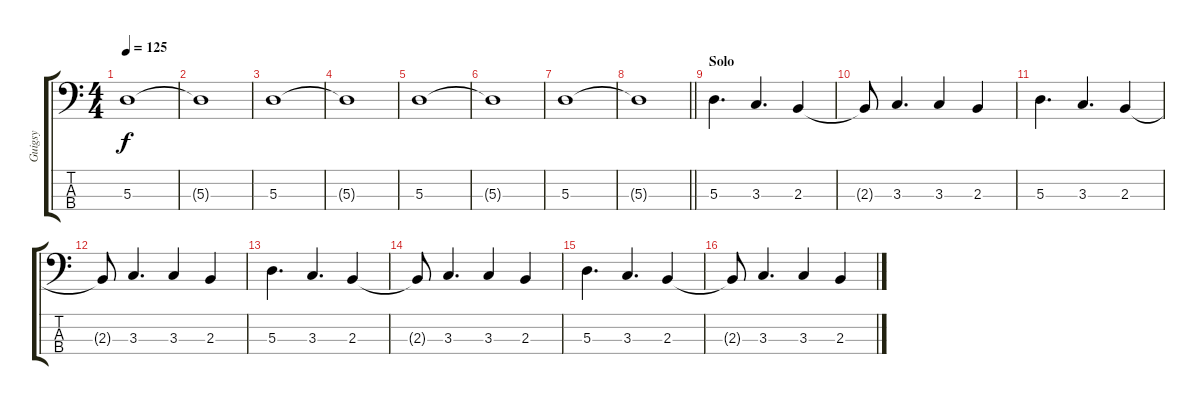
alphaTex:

\track ("Guigsy" "Guigsy") {instrument electricbasspick}
\staff {score tabs}
\tuning (G2 D2 A1 E1) {hide}
\ts (4 4)
\tempo 125
\clef f4
\ks c
5.3.1{dy f} |
5.3{t}.1 |
5.3.1 |
5.3{t}.1 |
5.3.1 |
5.3{t}.1 |
5.3.1 |
\barLineRight lightlight
5.3{t}.1 |
\section ("" "Solo")
5.3.4{d} 3.3.4{d} 2.3.4 |
2.3{t}.8 3.3.4{d} 3.3.4 2.3.4 |
5.3.4{d} 3.3.4{d} 2.3.4 |
2.3{t}.8 3.3.4{d} 3.3.4 2.3.4 |
5.3.4{d} 3.3.4{d} 2.3.4 |
2.3{t}.8 3.3.4{d} 3.3.4 2.3.4 |
5.3.4{d} 3.3.4{d} 2.3.4 |
2.3{t}.8 3.3.4{d} 3.3.4 2.3.4
